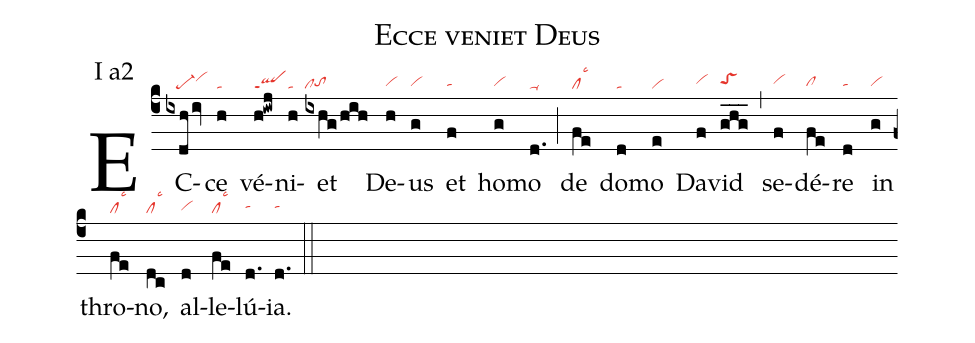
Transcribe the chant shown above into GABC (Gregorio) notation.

name: Ecce veniet Deus;
annotation: I a2;
mode: 1;
nabc-lines: 1;
%%
(c4)
EC(ixdh/iv|///pe-vihi)ce(h|ta) vé(h!iwj|qlppt1)ni(h|ta)et(ixhg/hih|cltohg) De(h|vihg)us(g|vihg) et(f|tahg) ho(g|vihg)mo(d.|ta-) (;)
de(fe|cllsc3) do(d|ta)mo(e|vi) Da(f|vihh)vid(ghg___|toShh) (,)
se(f|vihh)dé(fe|clhg)re(d|tahg) in(g|vihg) thro(fe|cllsc3)no,(dc|cllsc3) al(d|vihg)le(fe|cllsc3)lú(d.|tahh)ia.(d.|tahh) (::)
